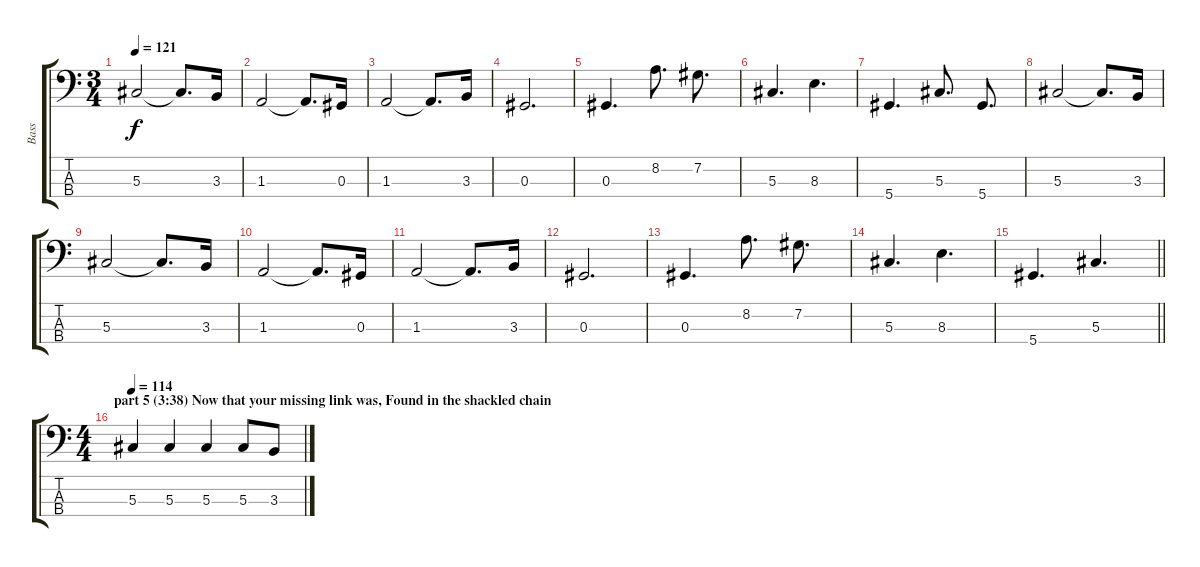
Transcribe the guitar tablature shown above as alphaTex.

\track ("Bass" "Bass") {instrument electricbassfinger}
\staff {score tabs}
\tuning (Gb2 Db2 Ab1 Eb1) {hide}
\ts (3 4)
\tempo 121
\clef f4
\ks c
5.3.2{dy f} 5.3{t}.8{d} 3.3.16 |
1.3.2 1.3{t}.8{d} 0.3.16 |
1.3.2 1.3{t}.8{d} 3.3.16 |
0.3.2{d} |
0.3.4{d} 8.2.8{d} 7.2.8{d} |
5.3.4{d} 8.3.4{d} |
5.4.4{d} 5.3.8{d} 5.4.8{d} |
5.3.2 5.3{t}.8{d} 3.3.16 |
5.3.2 5.3{t}.8{d} 3.3.16 |
1.3.2 1.3{t}.8{d} 0.3.16 |
1.3.2 1.3{t}.8{d} 3.3.16 |
0.3.2{d} |
0.3.4{d} 8.2.8{d} 7.2.8{d} |
5.3.4{d} 8.3.4{d} |
\barLineRight lightlight
5.4.4{d} 5.3.4{d} |
\ts (4 4)
\section ("" "part 5 (3:38) Now that your missing link was, Found in the shackled chain ")
\tempo 114
5.3.4 5.3.4 5.3.4 5.3.8 3.3.8
